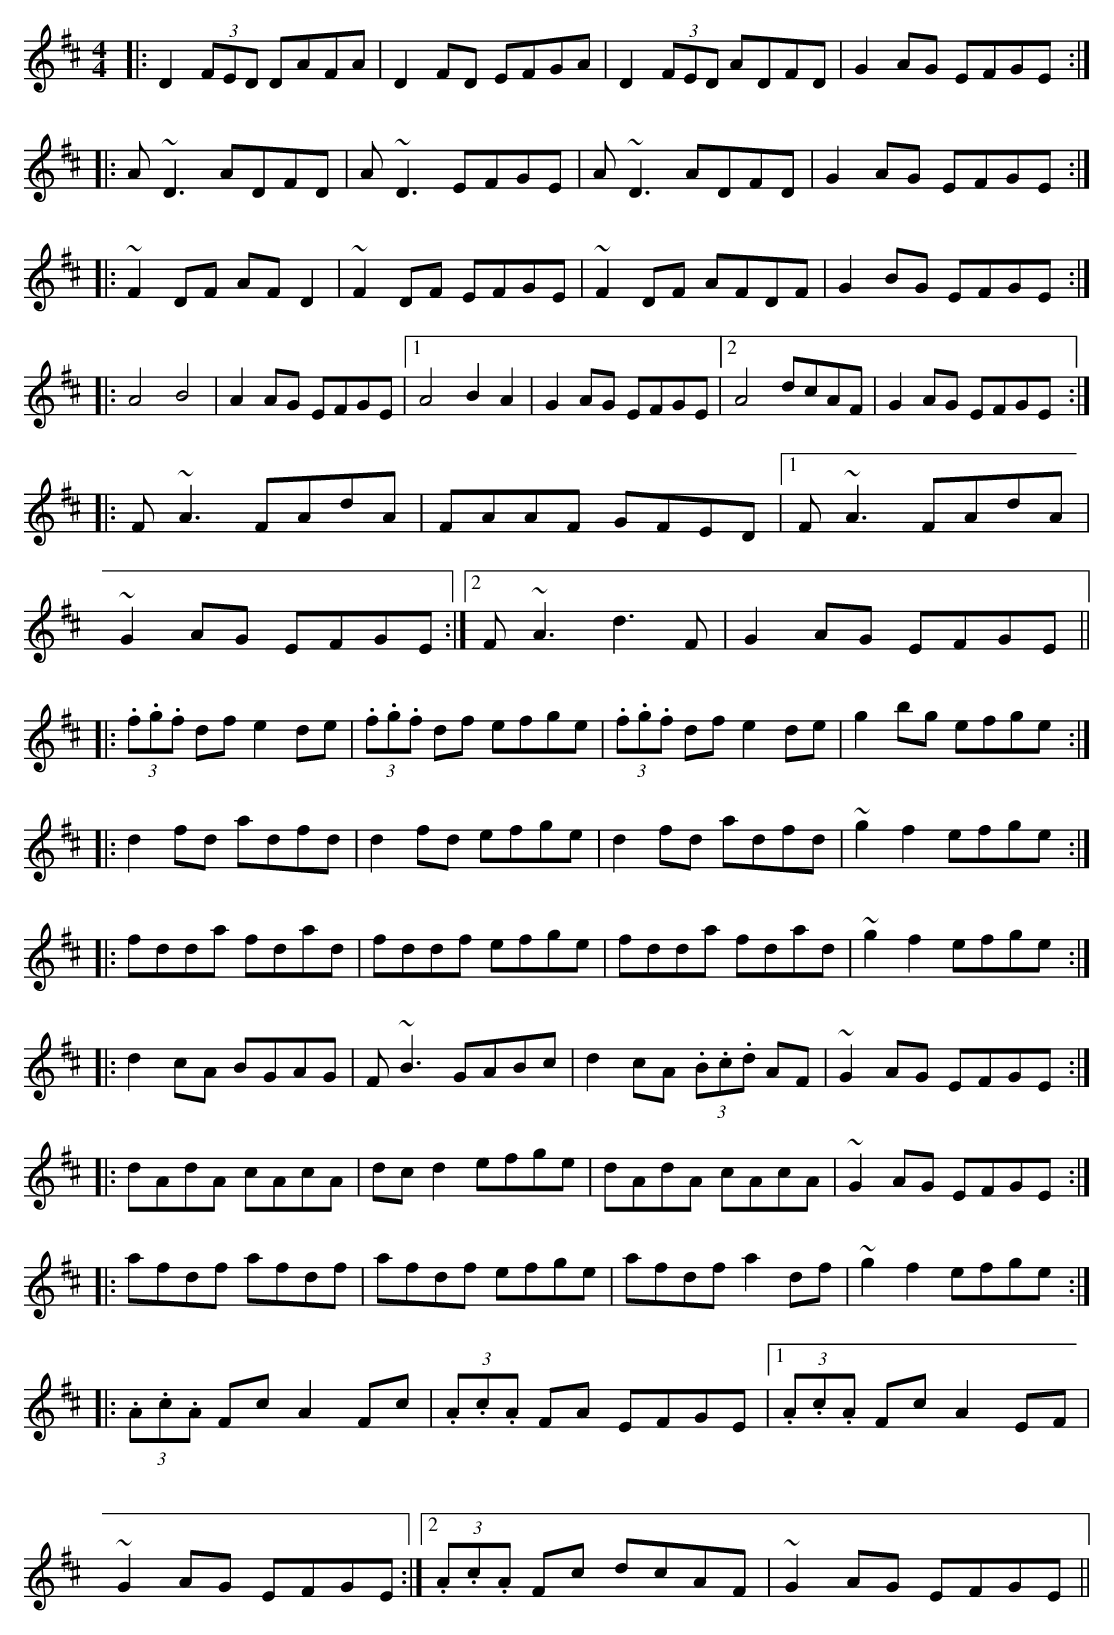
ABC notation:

X:1
M:4/4
K:D
|:D2(3FED DAFA|D2FD EFGA|D2(3FED ADFD|G2AG EFGE:|
|:A~D3 ADFD|A~D3 EFGE|A~D3 ADFD|G2AG EFGE:|
|:~F2DF AFD2|~F2DF EFGE|~F2DF AFDF|G2BG EFGE:|
|:A4 B4|A2AG EFGE|1 A4 B2A2|G2AG EFGE|2 A4dcAF|G2AG EFGE:|
|:F~A3 FAdA|FAAF GFED|1 F~A3 FAdA|
~G2AG EFGE:|2 F~A3 d3F|G2AG EFGE||
|:(3.f.g.f df e2de|(3.f.g.f df efge|(3.f.g.f df e2de|g2bg efge:|
|:d2fd adfd|d2fd efge|d2fd adfd|~g2f2 efge:|
|:fdda fdad|fddf efge|fdda fdad|~g2f2 efge:|
|:d2cA BGAG|F~B3 GABc|d2cA (3.B.c.d AF|~G2AG EFGE:|
|:dAdA cAcA|dcd2 efge|dAdA cAcA|~G2AG EFGE:|
|:afdf afdf|afdf efge|afdf a2df|~g2f2 efge:|
|:(3.A.c.A Fc A2Fc|(3.A.c.A FA EFGE|1 (3.A.c.A Fc A2EF|
~G2AG EFGE:|2 (3.A.c.A Fc dcAF|~G2AG EFGE||
